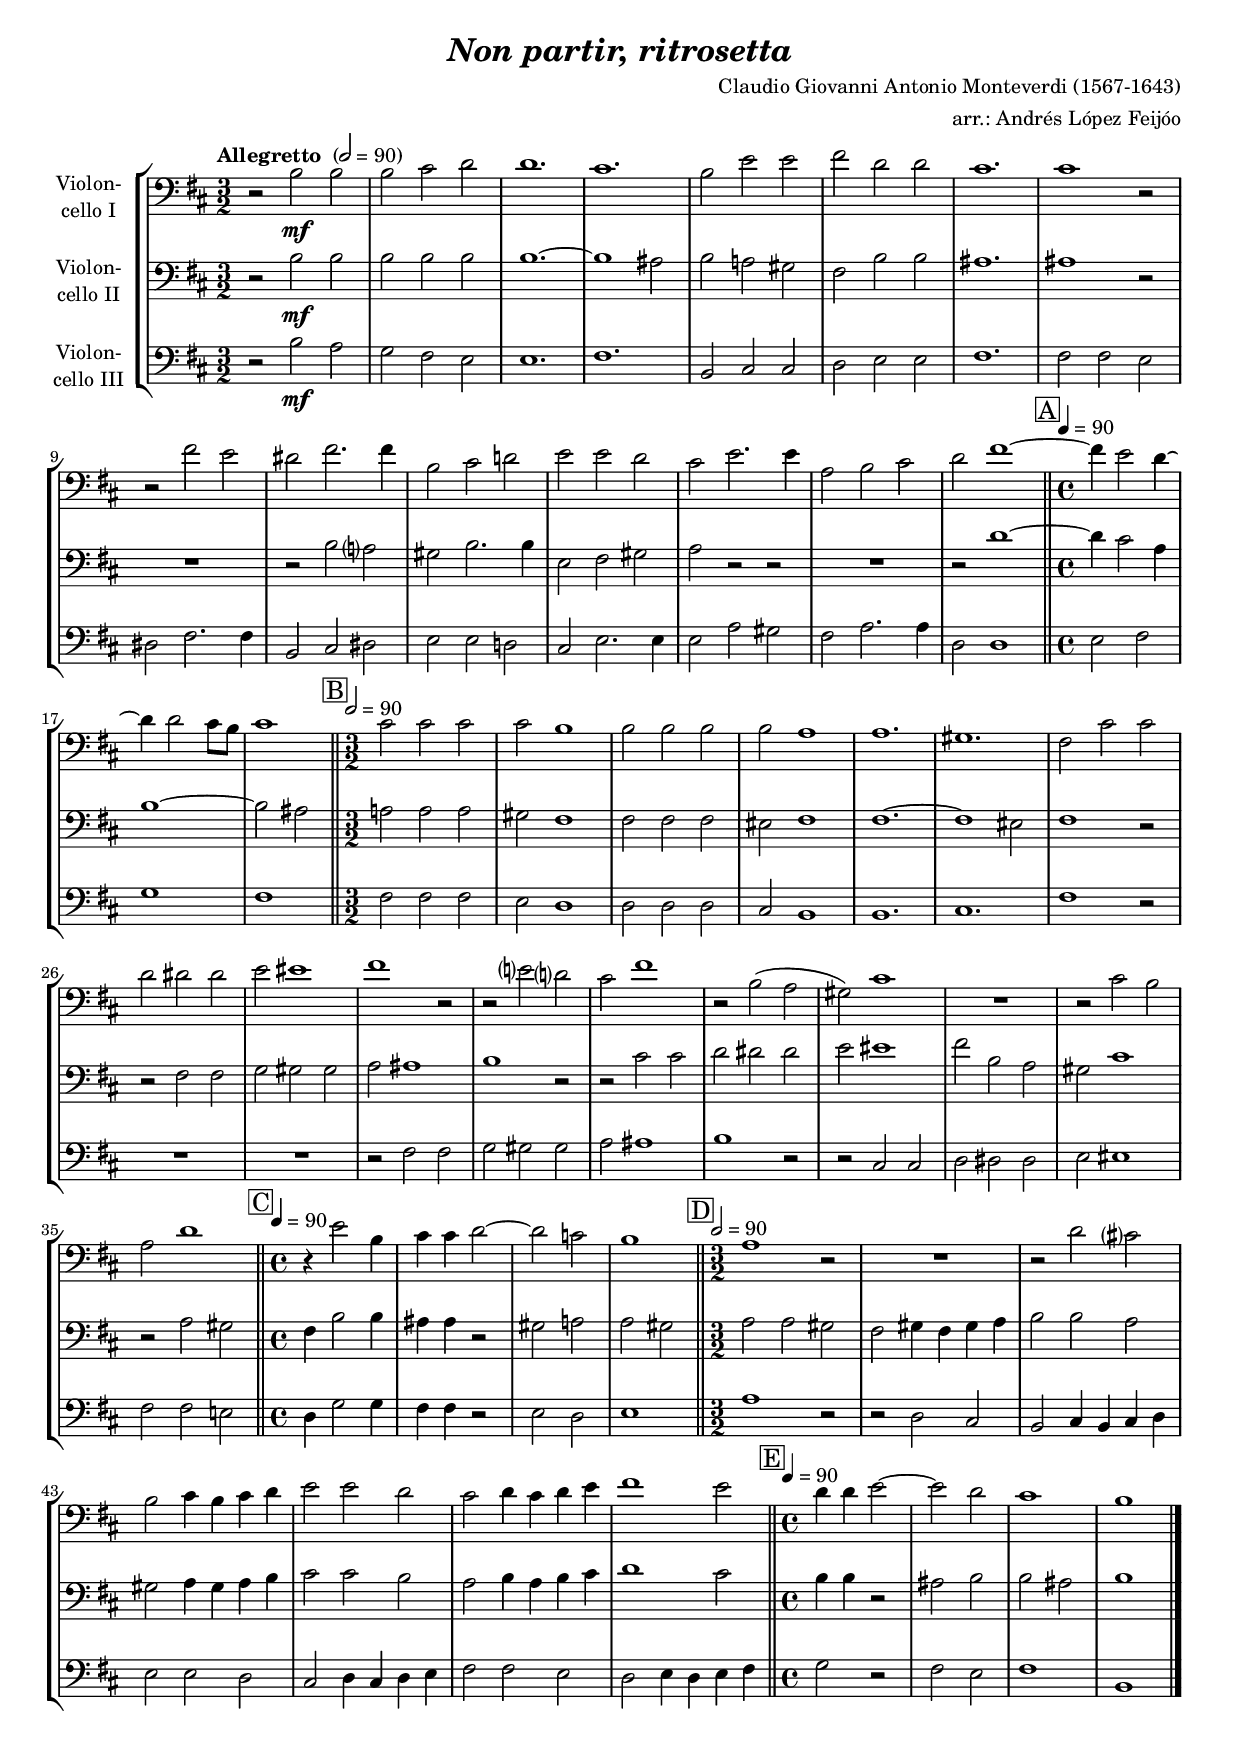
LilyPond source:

\version "2.14.2"
\include "deutsch.ly"

#(set-global-staff-size 17.5)

\header {
  title     = \markup \bold \italic "Non partir, ritrosetta"
  composer  = "Claudio Giovanni Antonio Monteverdi (1567-1643)"
  arranger  = "arr.: Andrés López Feijóo"
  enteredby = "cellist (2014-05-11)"
}

voiceconsts = {
 \key b \major
 \clef "bass"
 %\numericTimeSignature
 \compressFullBarRests
 \time 3/2
 \tempo "Allegretto " 2=90
}

mihi = "clarinet"
milo = "bassoon"

boxa = { \bar "||" \mark \markup \box "A" \time 4/4 \tempo 4=90 }
boxb = { \bar "||" \mark \markup \box "B" \time 3/2 \tempo 2=90 }
boxc = { \bar "||" \mark \markup \box "C" \time 4/4 \tempo 4=90 }
boxd = { \bar "||" \mark \markup \box "D" \time 3/2 \tempo 2=90 }
boxe = { \bar "||" \mark \markup \box "E" \time 4/4 \tempo 4=90 }

va = \relative c'' {
   \voiceconsts

   r2 g\mf g
   g a b
   b1.
   a
   g2 c c

   d b b
   a1.
   a1 r2
   r d c
   h d2. d4

   g,2 a b!
   c c b
   a c2. c4
   f,2 g a
   b d1~ \boxa

   d4 c2 b4~
   b b2 a8 g
   a1 \boxb
   a2 a a
   a g1

   g2 g g
   g f1
   f1.
   e
   d2 a' a

   b h h
   c cis1
   d r2
   r c? b?
   a d1

   r2 g,( f
   e) a1
   R1.
   r2 a g
   f b1 \boxc
   r4 c2 g4
   a a b2~
   b as

   g1 \boxd
   f r2
   R1.
   r2 b a?
   g a4 g a b
   c2 c b

   a b4 a b c
   d1 c2 \boxe
   b4 b c2~
   c b
   a1
   g \bar "|."
}

vb = \relative c'' {
   \voiceconsts

   r2 g\mf g
   g g g
   g1.~
   g1 fis2
   g f! e

   d g g
   fis1.
   fis1 r2
   R1.
   r2 g f?

   e g2. g4
   c,2 d e
   f r r
   R1.
   r2 b1~ \boxa

   b4 a2 f4
   g1~
   g2 fis \boxb
   f! f f
   e d1

   d2 d d
   cis d1
   d1.~
   d1 cis2
   d1 r2

   r d d
   es e e
   f fis1
   g r2
   r a a

   b h h
   c cis1
   d2 g, f
   e a1
   r2 f e \boxc
   d4 g2 g4
   fis fis r2
   e f!

   f e \boxd
   f f e
   d e4 d e f
   g2 g f
   e f4 e f g
   a2 a g

   f g4 f g a
   b1 a2 \boxe
   g4 g r2
   fis g
   g fis
   g1 \bar "|."
}

vc = \relative c'' {
   \voiceconsts

   r2 g\mf f
   es d c
   c1.
   d
   g,2 a a

   b c c
   d1.
   d2 d c
   h d2. d4
   g,2 a h

   c c b!
   a c2. c4
   c2 f e
   d f2. f4
   b,2 b1 \boxa

   c2 d
   es1
   d \boxb
   d2 d d
   c b1

   b2 b b
   a g1
   g1.
   a
   d1 r2

   R1.*2
   r2 d d
   es e e
   f fis1

   g r2
   r a, a
   b h h
   c cis1
   d2 d c! \boxc
   b4 es2 es4
   d d r2
   c2 b

   c1 \boxd
   f r2
   r b, a
   g a4 g a b
   c2 c b
   a b4 a b  c

   d2 d c
   b c4 b c d \boxe
   es2 r
   d c
   d1
   g, \bar "|."
}


music = \new StaffGroup <<
      \new Staff {
        \set Staff.midiInstrument = \milo
        \set Staff.instrumentName = \markup \center-column { "Violon-" "cello I" }
        \transpose b d { \va }
      }

      \new Staff {
        \set Staff.midiInstrument = \milo
        \set Staff.instrumentName = \markup \center-column { "Violon-" "cello II" }
        \transpose b d { \vb }
      }

      \new Staff {
        \set Staff.midiInstrument = \milo
        \set Staff.instrumentName = \markup \center-column { "Violon-" "cello III" }
        \transpose b d { \vc }
      }
>>

\book {
  \score {
   \music
    \layout {}
  }

  \score {
    \unfoldRepeats \music

    \midi {
      \context {
        \Score
      }
    }
  }
}
